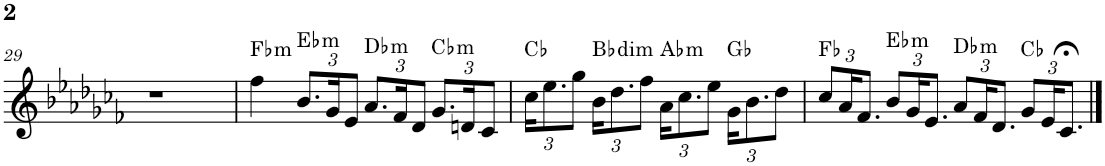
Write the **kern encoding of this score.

**kern	**harte
*part1	*part1
*staff1	*
*I"Alto Saxophone	*
*I'A. Sax.	*
!!LO:PB:g=z
*clefG2	*
*Trd5c9	*
*k[b-e-a-d-g-c-f-]	*
*M4/4	*
=29	=29
1r	.
=30	=30
!	!LO:H:kt=m
4ff-\	Fb:min
*Xbrackettup	*
!	!LO:H:kt=m
12.b-/L	Eb:min
24g-/K	.
12e-/J	.
!	!LO:H:kt=m
12.a-/L	Db:min
24f-/K	.
12d-/J	.
!	!LO:H:kt=m
12.g-/L	Cb:min
24dn/K	.
12c-/J	.
=31	=31
24cc-\KL	Cb:maj
12.ee-\	.
12gg-\J	.
!	!LO:H:kt=dim
24b-\KL	Bb:dim
12.dd-\	.
12ff-\J	.
!	!LO:H:kt=m
24a-\KL	Ab:min
12.cc-\	.
12ee-\J	.
24g-\KL	Gb:maj
12.b-\	.
12dd-\J	.
=32	=32
12cc-/L	Fb:maj
24a-/K	.
12.f-/J	.
!	!LO:H:kt=m
12b-/L	Eb:min
24g-/K	.
12.e-/J	.
!	!LO:H:kt=m
12a-/L	Db:min
24f-/K	.
12.d-/J	.
12g-/L	Cb:maj
24e-/K	.
12.c-;</J	.
==	==
*-	*-
